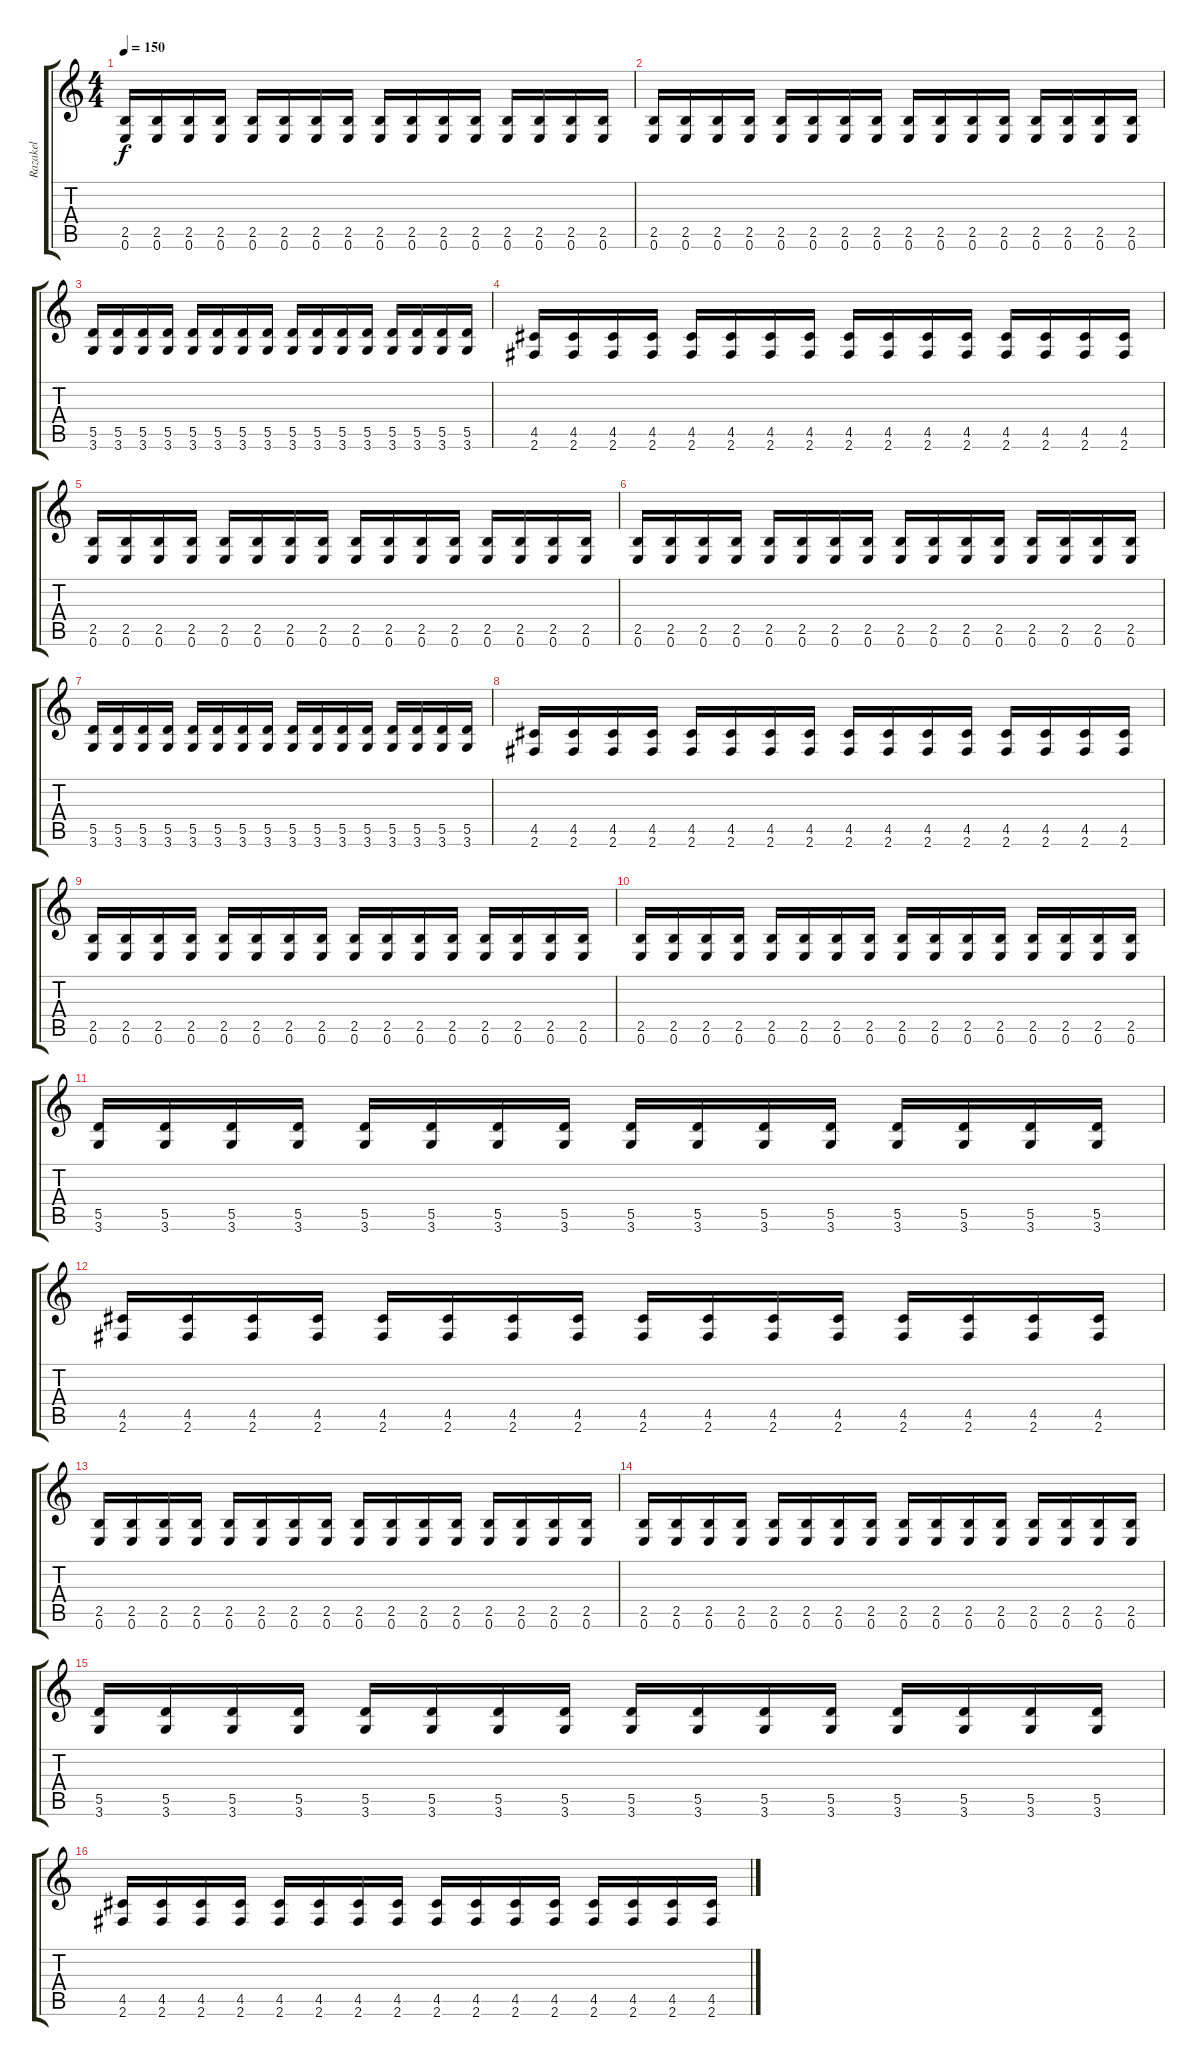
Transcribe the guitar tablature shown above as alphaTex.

\track ("Razakel" "Razakel") {instrument distortionguitar}
\staff {score tabs}
\tuning (E4 B3 G3 D3 A2 E2) {hide}
\ts (4 4)
\tempo 150
\clef g2
\ks c
(2.5 0.6).16{dy f} (2.5 0.6).16 (2.5 0.6).16 (2.5 0.6).16 (2.5 0.6).16 (2.5 0.6).16 (2.5 0.6).16 (2.5 0.6).16 (2.5 0.6).16 (2.5 0.6).16 (2.5 0.6).16 (2.5 0.6).16 (2.5 0.6).16 (2.5 0.6).16 (2.5 0.6).16 (2.5 0.6).16 |
(2.5 0.6).16 (2.5 0.6).16 (2.5 0.6).16 (2.5 0.6).16 (2.5 0.6).16 (2.5 0.6).16 (2.5 0.6).16 (2.5 0.6).16 (2.5 0.6).16 (2.5 0.6).16 (2.5 0.6).16 (2.5 0.6).16 (2.5 0.6).16 (2.5 0.6).16 (2.5 0.6).16 (2.5 0.6).16 |
(5.5 3.6).16 (5.5 3.6).16 (5.5 3.6).16 (5.5 3.6).16 (5.5 3.6).16 (5.5 3.6).16 (5.5 3.6).16 (5.5 3.6).16 (5.5 3.6).16 (5.5 3.6).16 (5.5 3.6).16 (5.5 3.6).16 (5.5 3.6).16 (5.5 3.6).16 (5.5 3.6).16 (5.5 3.6).16 |
(4.5 2.6).16 (4.5 2.6).16 (4.5 2.6).16 (4.5 2.6).16 (4.5 2.6).16 (4.5 2.6).16 (4.5 2.6).16 (4.5 2.6).16 (4.5 2.6).16 (4.5 2.6).16 (4.5 2.6).16 (4.5 2.6).16 (4.5 2.6).16 (4.5 2.6).16 (4.5 2.6).16 (4.5 2.6).16 |
(2.5 0.6).16 (2.5 0.6).16 (2.5 0.6).16 (2.5 0.6).16 (2.5 0.6).16 (2.5 0.6).16 (2.5 0.6).16 (2.5 0.6).16 (2.5 0.6).16 (2.5 0.6).16 (2.5 0.6).16 (2.5 0.6).16 (2.5 0.6).16 (2.5 0.6).16 (2.5 0.6).16 (2.5 0.6).16 |
(2.5 0.6).16 (2.5 0.6).16 (2.5 0.6).16 (2.5 0.6).16 (2.5 0.6).16 (2.5 0.6).16 (2.5 0.6).16 (2.5 0.6).16 (2.5 0.6).16 (2.5 0.6).16 (2.5 0.6).16 (2.5 0.6).16 (2.5 0.6).16 (2.5 0.6).16 (2.5 0.6).16 (2.5 0.6).16 |
(5.5 3.6).16 (5.5 3.6).16 (5.5 3.6).16 (5.5 3.6).16 (5.5 3.6).16 (5.5 3.6).16 (5.5 3.6).16 (5.5 3.6).16 (5.5 3.6).16 (5.5 3.6).16 (5.5 3.6).16 (5.5 3.6).16 (5.5 3.6).16 (5.5 3.6).16 (5.5 3.6).16 (5.5 3.6).16 |
(4.5 2.6).16 (4.5 2.6).16 (4.5 2.6).16 (4.5 2.6).16 (4.5 2.6).16 (4.5 2.6).16 (4.5 2.6).16 (4.5 2.6).16 (4.5 2.6).16 (4.5 2.6).16 (4.5 2.6).16 (4.5 2.6).16 (4.5 2.6).16 (4.5 2.6).16 (4.5 2.6).16 (4.5 2.6).16 |
(2.5 0.6).16 (2.5 0.6).16 (2.5 0.6).16 (2.5 0.6).16 (2.5 0.6).16 (2.5 0.6).16 (2.5 0.6).16 (2.5 0.6).16 (2.5 0.6).16 (2.5 0.6).16 (2.5 0.6).16 (2.5 0.6).16 (2.5 0.6).16 (2.5 0.6).16 (2.5 0.6).16 (2.5 0.6).16 |
(2.5 0.6).16 (2.5 0.6).16 (2.5 0.6).16 (2.5 0.6).16 (2.5 0.6).16 (2.5 0.6).16 (2.5 0.6).16 (2.5 0.6).16 (2.5 0.6).16 (2.5 0.6).16 (2.5 0.6).16 (2.5 0.6).16 (2.5 0.6).16 (2.5 0.6).16 (2.5 0.6).16 (2.5 0.6).16 |
(5.5 3.6).16 (5.5 3.6).16 (5.5 3.6).16 (5.5 3.6).16 (5.5 3.6).16 (5.5 3.6).16 (5.5 3.6).16 (5.5 3.6).16 (5.5 3.6).16 (5.5 3.6).16 (5.5 3.6).16 (5.5 3.6).16 (5.5 3.6).16 (5.5 3.6).16 (5.5 3.6).16 (5.5 3.6).16 |
(4.5 2.6).16 (4.5 2.6).16 (4.5 2.6).16 (4.5 2.6).16 (4.5 2.6).16 (4.5 2.6).16 (4.5 2.6).16 (4.5 2.6).16 (4.5 2.6).16 (4.5 2.6).16 (4.5 2.6).16 (4.5 2.6).16 (4.5 2.6).16 (4.5 2.6).16 (4.5 2.6).16 (4.5 2.6).16 |
(2.5 0.6).16 (2.5 0.6).16 (2.5 0.6).16 (2.5 0.6).16 (2.5 0.6).16 (2.5 0.6).16 (2.5 0.6).16 (2.5 0.6).16 (2.5 0.6).16 (2.5 0.6).16 (2.5 0.6).16 (2.5 0.6).16 (2.5 0.6).16 (2.5 0.6).16 (2.5 0.6).16 (2.5 0.6).16 |
(2.5 0.6).16 (2.5 0.6).16 (2.5 0.6).16 (2.5 0.6).16 (2.5 0.6).16 (2.5 0.6).16 (2.5 0.6).16 (2.5 0.6).16 (2.5 0.6).16 (2.5 0.6).16 (2.5 0.6).16 (2.5 0.6).16 (2.5 0.6).16 (2.5 0.6).16 (2.5 0.6).16 (2.5 0.6).16 |
(5.5 3.6).16 (5.5 3.6).16 (5.5 3.6).16 (5.5 3.6).16 (5.5 3.6).16 (5.5 3.6).16 (5.5 3.6).16 (5.5 3.6).16 (5.5 3.6).16 (5.5 3.6).16 (5.5 3.6).16 (5.5 3.6).16 (5.5 3.6).16 (5.5 3.6).16 (5.5 3.6).16 (5.5 3.6).16 |
(4.5 2.6).16 (4.5 2.6).16 (4.5 2.6).16 (4.5 2.6).16 (4.5 2.6).16 (4.5 2.6).16 (4.5 2.6).16 (4.5 2.6).16 (4.5 2.6).16 (4.5 2.6).16 (4.5 2.6).16 (4.5 2.6).16 (4.5 2.6).16 (4.5 2.6).16 (4.5 2.6).16 (4.5 2.6).16
